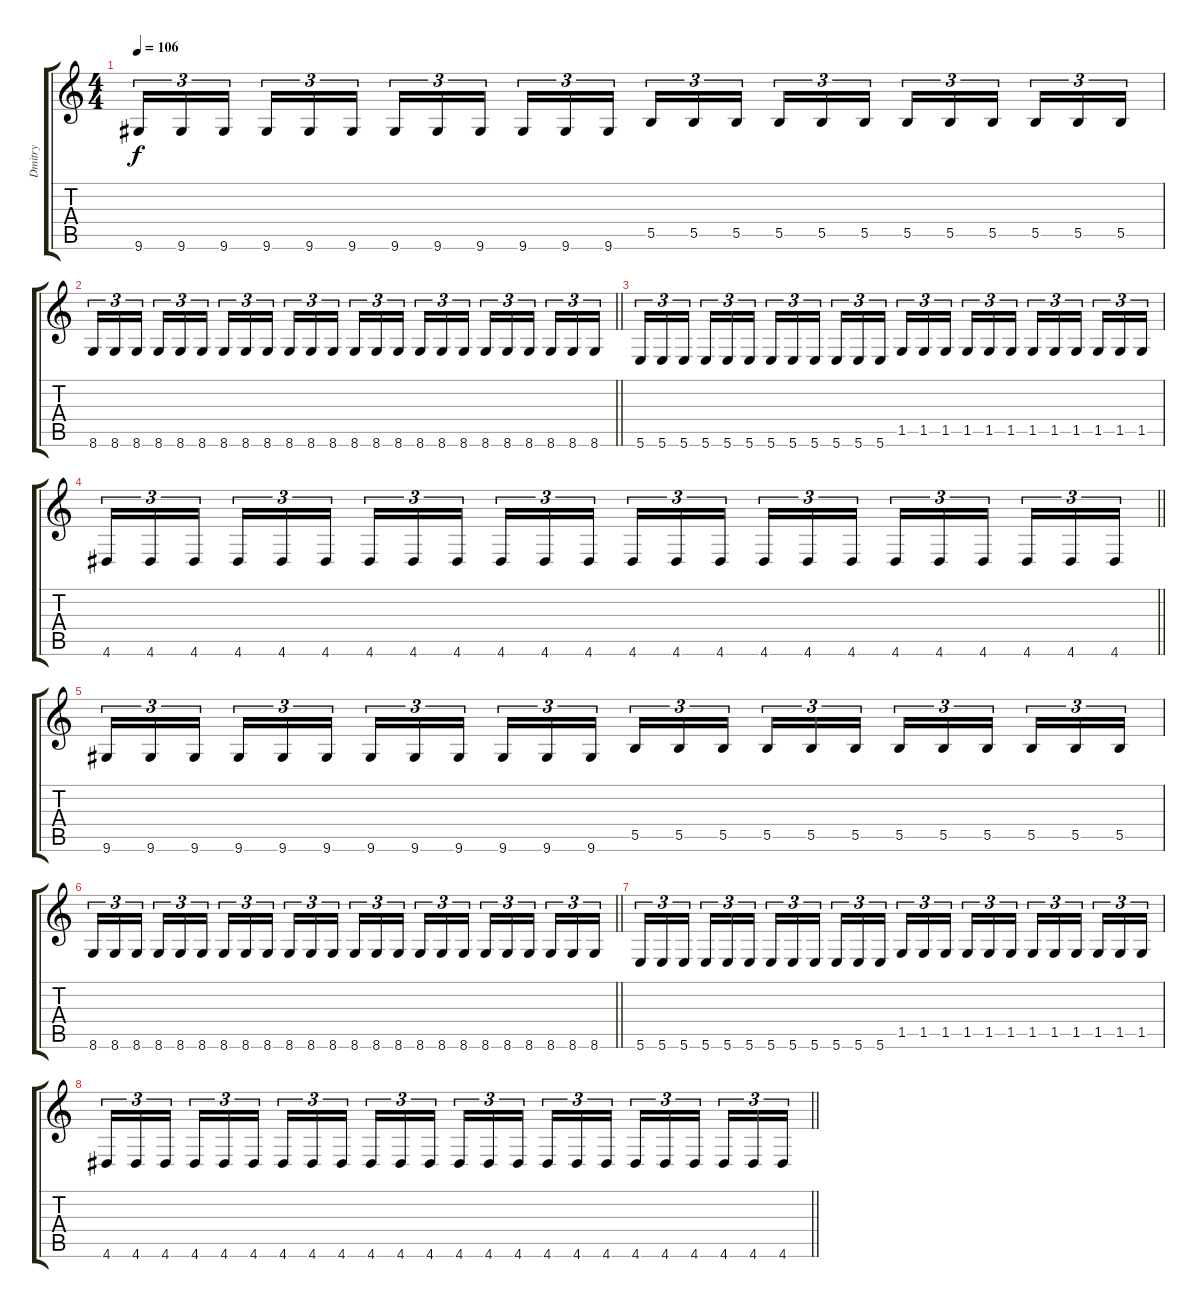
\track ("Dmitry" "Dmitry") {instrument distortionguitar}
\staff {score tabs}
\tuning (Db4 Ab3 E3 B2 Gb2 B1) {hide}
\ts (4 4)
\section ("" "")
\tempo 106
\clef g2
\ks c
9.6.16{tu (3 2) dy f} 9.6.16{tu (3 2)} 9.6.16{tu (3 2) beam splitsecondary} 9.6.16{tu (3 2)} 9.6.16{tu (3 2)} 9.6.16{tu (3 2)} 9.6.16{tu (3 2)} 9.6.16{tu (3 2)} 9.6.16{tu (3 2) beam splitsecondary} 9.6.16{tu (3 2)} 9.6.16{tu (3 2)} 9.6.16{tu (3 2)} 5.5.16{tu (3 2)} 5.5.16{tu (3 2)} 5.5.16{tu (3 2) beam splitsecondary} 5.5.16{tu (3 2)} 5.5.16{tu (3 2)} 5.5.16{tu (3 2)} 5.5.16{tu (3 2)} 5.5.16{tu (3 2)} 5.5.16{tu (3 2) beam splitsecondary} 5.5.16{tu (3 2)} 5.5.16{tu (3 2)} 5.5.16{tu (3 2)} |
\barLineRight lightlight
8.6.16{tu (3 2)} 8.6.16{tu (3 2)} 8.6.16{tu (3 2) beam splitsecondary} 8.6.16{tu (3 2)} 8.6.16{tu (3 2)} 8.6.16{tu (3 2)} 8.6.16{tu (3 2)} 8.6.16{tu (3 2)} 8.6.16{tu (3 2) beam splitsecondary} 8.6.16{tu (3 2)} 8.6.16{tu (3 2)} 8.6.16{tu (3 2)} 8.6.16{tu (3 2)} 8.6.16{tu (3 2)} 8.6.16{tu (3 2) beam splitsecondary} 8.6.16{tu (3 2)} 8.6.16{tu (3 2)} 8.6.16{tu (3 2)} 8.6.16{tu (3 2)} 8.6.16{tu (3 2)} 8.6.16{tu (3 2) beam splitsecondary} 8.6.16{tu (3 2)} 8.6.16{tu (3 2)} 8.6.16{tu (3 2)} |
5.6.16{tu (3 2)} 5.6.16{tu (3 2)} 5.6.16{tu (3 2) beam splitsecondary} 5.6.16{tu (3 2)} 5.6.16{tu (3 2)} 5.6.16{tu (3 2)} 5.6.16{tu (3 2)} 5.6.16{tu (3 2)} 5.6.16{tu (3 2) beam splitsecondary} 5.6.16{tu (3 2)} 5.6.16{tu (3 2)} 5.6.16{tu (3 2)} 1.5.16{tu (3 2)} 1.5.16{tu (3 2)} 1.5.16{tu (3 2) beam splitsecondary} 1.5.16{tu (3 2)} 1.5.16{tu (3 2)} 1.5.16{tu (3 2)} 1.5.16{tu (3 2)} 1.5.16{tu (3 2)} 1.5.16{tu (3 2) beam splitsecondary} 1.5.16{tu (3 2)} 1.5.16{tu (3 2)} 1.5.16{tu (3 2)} |
\barLineRight lightlight
4.6.16{tu (3 2)} 4.6.16{tu (3 2)} 4.6.16{tu (3 2) beam splitsecondary} 4.6.16{tu (3 2)} 4.6.16{tu (3 2)} 4.6.16{tu (3 2)} 4.6.16{tu (3 2)} 4.6.16{tu (3 2)} 4.6.16{tu (3 2) beam splitsecondary} 4.6.16{tu (3 2)} 4.6.16{tu (3 2)} 4.6.16{tu (3 2)} 4.6.16{tu (3 2)} 4.6.16{tu (3 2)} 4.6.16{tu (3 2) beam splitsecondary} 4.6.16{tu (3 2)} 4.6.16{tu (3 2)} 4.6.16{tu (3 2)} 4.6.16{tu (3 2)} 4.6.16{tu (3 2)} 4.6.16{tu (3 2) beam splitsecondary} 4.6.16{tu (3 2)} 4.6.16{tu (3 2)} 4.6.16{tu (3 2)} |
9.6.16{tu (3 2)} 9.6.16{tu (3 2)} 9.6.16{tu (3 2) beam splitsecondary} 9.6.16{tu (3 2)} 9.6.16{tu (3 2)} 9.6.16{tu (3 2)} 9.6.16{tu (3 2)} 9.6.16{tu (3 2)} 9.6.16{tu (3 2) beam splitsecondary} 9.6.16{tu (3 2)} 9.6.16{tu (3 2)} 9.6.16{tu (3 2)} 5.5.16{tu (3 2)} 5.5.16{tu (3 2)} 5.5.16{tu (3 2) beam splitsecondary} 5.5.16{tu (3 2)} 5.5.16{tu (3 2)} 5.5.16{tu (3 2)} 5.5.16{tu (3 2)} 5.5.16{tu (3 2)} 5.5.16{tu (3 2) beam splitsecondary} 5.5.16{tu (3 2)} 5.5.16{tu (3 2)} 5.5.16{tu (3 2)} |
\barLineRight lightlight
8.6.16{tu (3 2)} 8.6.16{tu (3 2)} 8.6.16{tu (3 2) beam splitsecondary} 8.6.16{tu (3 2)} 8.6.16{tu (3 2)} 8.6.16{tu (3 2)} 8.6.16{tu (3 2)} 8.6.16{tu (3 2)} 8.6.16{tu (3 2) beam splitsecondary} 8.6.16{tu (3 2)} 8.6.16{tu (3 2)} 8.6.16{tu (3 2)} 8.6.16{tu (3 2)} 8.6.16{tu (3 2)} 8.6.16{tu (3 2) beam splitsecondary} 8.6.16{tu (3 2)} 8.6.16{tu (3 2)} 8.6.16{tu (3 2)} 8.6.16{tu (3 2)} 8.6.16{tu (3 2)} 8.6.16{tu (3 2) beam splitsecondary} 8.6.16{tu (3 2)} 8.6.16{tu (3 2)} 8.6.16{tu (3 2)} |
5.6.16{tu (3 2)} 5.6.16{tu (3 2)} 5.6.16{tu (3 2) beam splitsecondary} 5.6.16{tu (3 2)} 5.6.16{tu (3 2)} 5.6.16{tu (3 2)} 5.6.16{tu (3 2)} 5.6.16{tu (3 2)} 5.6.16{tu (3 2) beam splitsecondary} 5.6.16{tu (3 2)} 5.6.16{tu (3 2)} 5.6.16{tu (3 2)} 1.5.16{tu (3 2)} 1.5.16{tu (3 2)} 1.5.16{tu (3 2) beam splitsecondary} 1.5.16{tu (3 2)} 1.5.16{tu (3 2)} 1.5.16{tu (3 2)} 1.5.16{tu (3 2)} 1.5.16{tu (3 2)} 1.5.16{tu (3 2) beam splitsecondary} 1.5.16{tu (3 2)} 1.5.16{tu (3 2)} 1.5.16{tu (3 2)} |
\barLineRight lightlight
4.6.16{tu (3 2)} 4.6.16{tu (3 2)} 4.6.16{tu (3 2) beam splitsecondary} 4.6.16{tu (3 2)} 4.6.16{tu (3 2)} 4.6.16{tu (3 2)} 4.6.16{tu (3 2)} 4.6.16{tu (3 2)} 4.6.16{tu (3 2) beam splitsecondary} 4.6.16{tu (3 2)} 4.6.16{tu (3 2)} 4.6.16{tu (3 2)} 4.6.16{tu (3 2)} 4.6.16{tu (3 2)} 4.6.16{tu (3 2) beam splitsecondary} 4.6.16{tu (3 2)} 4.6.16{tu (3 2)} 4.6.16{tu (3 2)} 4.6.16{tu (3 2)} 4.6.16{tu (3 2)} 4.6.16{tu (3 2) beam splitsecondary} 4.6.16{tu (3 2)} 4.6.16{tu (3 2)} 4.6.16{tu (3 2)}
